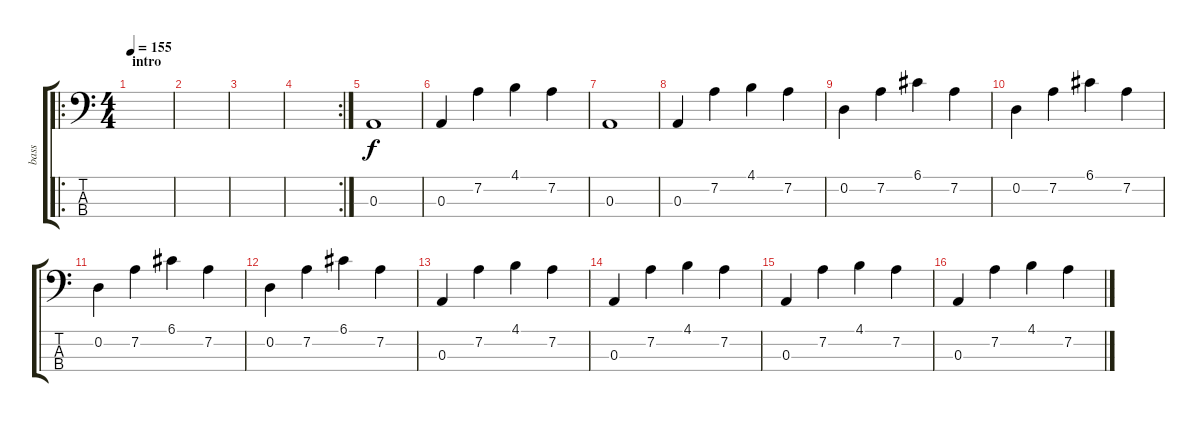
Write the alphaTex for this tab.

\track ("bass" "bass") {instrument electricbassfinger}
\staff {score tabs}
\tuning (G2 D2 A1 E1) {hide}
\ro
\ts (4 4)
\section ("" "intro")
\tempo 155
\clef f4
\ks c
|
|
|
\rc 2
|
0.3.1 |
0.3.4 7.2.4 4.1.4 7.2.4 |
0.3.1 |
0.3.4 7.2.4 4.1.4 7.2.4 |
0.2.4 7.2.4 6.1.4 7.2.4 |
0.2.4 7.2.4 6.1.4 7.2.4 |
0.2.4 7.2.4 6.1.4 7.2.4 |
0.2.4 7.2.4 6.1.4 7.2.4 |
0.3.4 7.2.4 4.1.4 7.2.4 |
0.3.4 7.2.4 4.1.4 7.2.4 |
0.3.4 7.2.4 4.1.4 7.2.4 |
0.3.4 7.2.4 4.1.4 7.2.4
